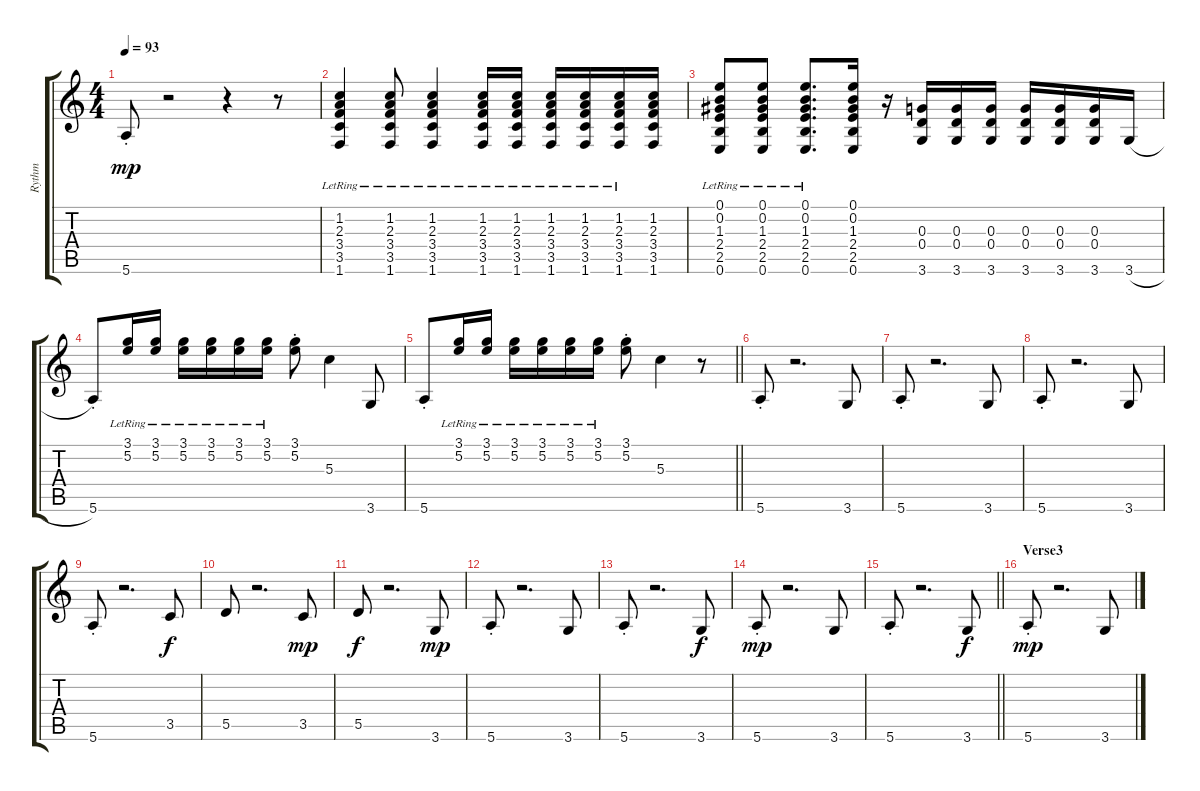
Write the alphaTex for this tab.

\track ("Rythm" "Rythm") {instrument distortionguitar}
\staff {score tabs}
\tuning (E4 B3 G3 D3 A2 E2) {hide}
\ts (4 4)
\tempo 93
\clef g2
\ks c
5.6{st}.8{dy mp} r.2 r.4 r.8 |
(1.2{lr} 2.3{lr} 3.4{lr} 3.5{lr} 1.6{lr}).4 (1.2{lr} 2.3{lr} 3.4{lr} 3.5{lr} 1.6{lr}).8 (1.2{lr} 2.3{lr} 3.4{lr} 3.5{lr} 1.6{lr}).4 (1.2{lr} 2.3{lr} 3.4{lr} 3.5{lr} 1.6{lr}).16 (1.2{lr} 2.3{lr} 3.4{lr} 3.5{lr} 1.6{lr}).16 (1.2{lr} 2.3{lr} 3.4{lr} 3.5{lr} 1.6{lr}).16 (1.2{lr} 2.3{lr} 3.4{lr} 3.5{lr} 1.6{lr}).16 (1.2{lr} 2.3{lr} 3.4{lr} 3.5{lr} 1.6{lr}).16 (1.2 2.3 3.4 3.5 1.6).16 |
(0.1{lr} 0.2{lr} 1.3{lr} 2.4{lr} 2.5{lr} 0.6{lr}).8 (0.1{lr} 0.2{lr} 1.3{lr} 2.4{lr} 2.5{lr} 0.6{lr}).8 (0.1{lr} 0.2{lr} 1.3{lr} 2.4{lr} 2.5{lr} 0.6{lr}).8{d} (0.1 0.2 1.3 2.4 2.5 0.6).16 r.16 (0.3 0.4 3.6).16 (0.3 0.4 3.6).16 (0.3 0.4 3.6).16 (0.3 0.4 3.6).16 (0.3 0.4 3.6).16 (0.3 0.4 3.6).16 3.6{h}.16 |
5.6{st}.8 (3.1{lr} 5.2{lr}).16 (3.1{lr} 5.2{lr}).16 (3.1{lr} 5.2{lr}).16 (3.1{lr} 5.2{lr}).16 (3.1{lr} 5.2{lr}).16 (3.1{lr} 5.2{lr}).16 (3.1{st} 5.2{st}).8 5.3.4 3.6.8 |
\barLineRight lightlight
5.6{st}.8 (3.1{lr} 5.2{lr}).16 (3.1{lr} 5.2{lr}).16 (3.1{lr} 5.2{lr}).16 (3.1{lr} 5.2{lr}).16 (3.1{lr} 5.2{lr}).16 (3.1{lr} 5.2{lr}).16 (3.1{st} 5.2{st}).8 5.3.4 r.8 |
5.6{st}.8 r.2{d} 3.6.8 |
5.6{st}.8 r.2{d} 3.6.8 |
5.6{st}.8 r.2{d} 3.6.8 |
5.6{st}.8 r.2{d} 3.5.8{dy f} |
5.5.8 r.2{d} 3.5.8{dy mp} |
5.5.8{dy f} r.2{d} 3.6.8{dy mp} |
5.6{st}.8 r.2{d} 3.6.8 |
5.6{st}.8{volume 5} r.2{d} 3.6.8{dy f} |
5.6{st}.8{dy mp} r.2{d} 3.6.8 |
\barLineRight lightlight
5.6{st}.8 r.2{d} 3.6.8{dy f volume 14} |
\section ("" "Verse3")
5.6{st}.8{dy mp} r.2{d} 3.6.8
